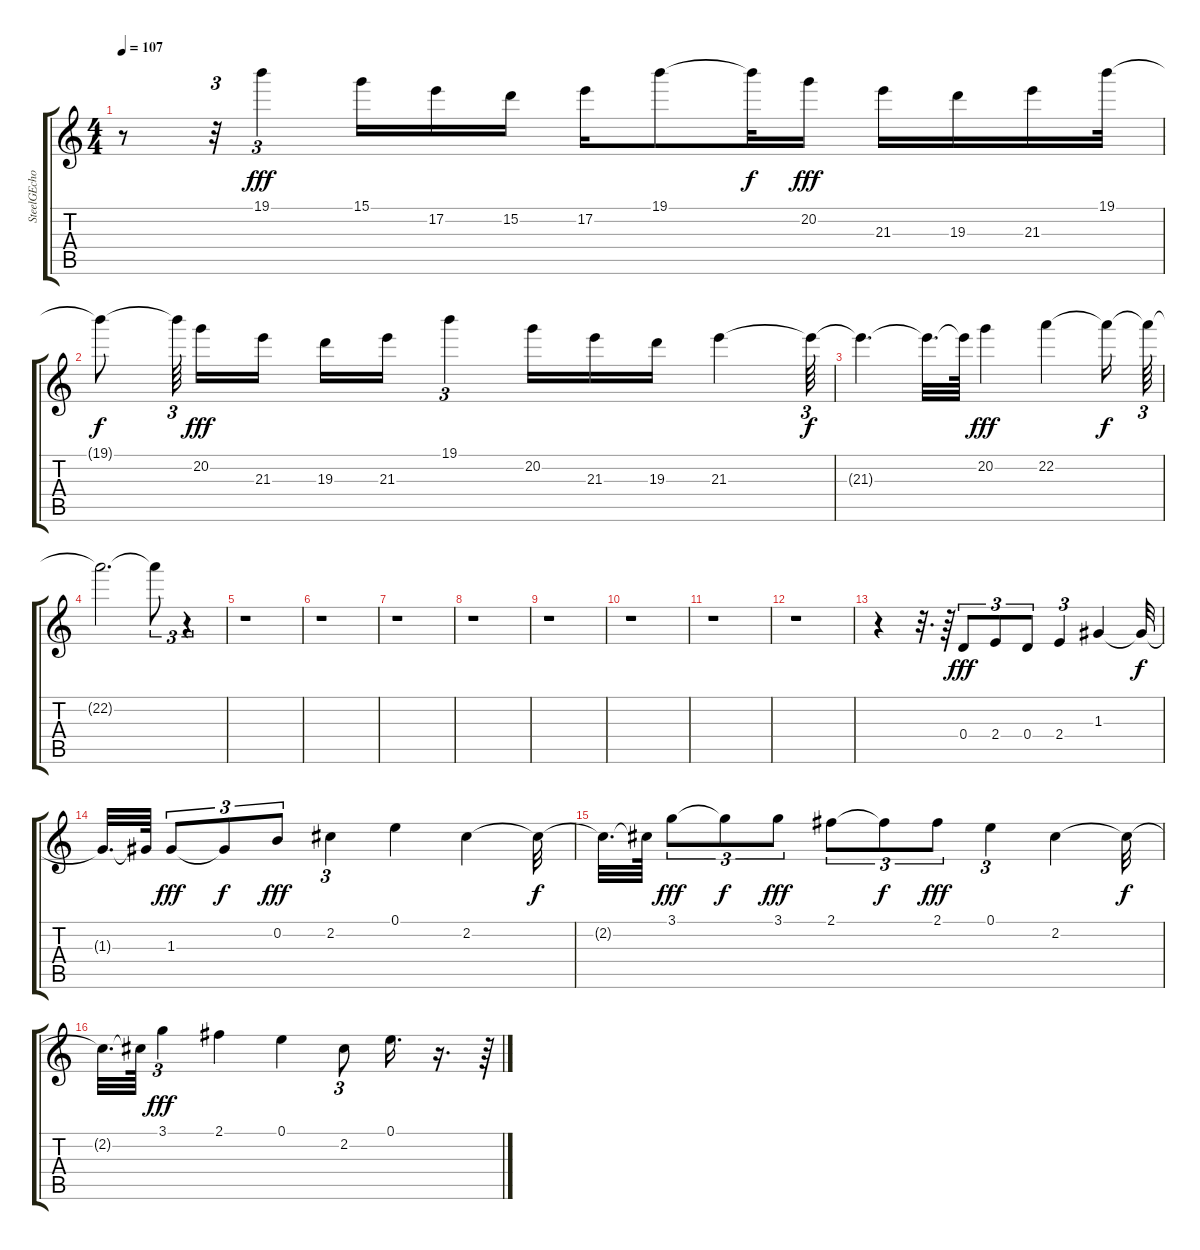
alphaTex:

\track ("SteelGEcho" "SteelGEcho") {instrument acousticguitarsteel}
\staff {score tabs}
\tuning (E4 B3 G3 D3 A2 E2) {hide}
\ts (4 4)
\tempo 107
\clef g2
\ks c
r.8{dy f} r.32{tu (3 2)} 19.1.4{tu (3 2) dy fff} 15.1.16 17.2.16 15.2.16 17.2.16 19.1.8 19.1{t}.32{dy f} 20.2.16{dy fff} 21.3.16 19.3.16 21.3.16 19.1.32 |
19.1{t}.8{dy f} 19.1{t}.64{tu (3 2) beam splitsecondary} 20.2.16{dy fff} 21.3.16 19.3.16 21.3.16 19.1.4{tu (3 2)} 20.2.16 21.3.16 19.3.16 21.3.4 21.3{t}.64{tu (3 2) dy f} |
21.3{t}.4{d} 21.3{t}.32{d} 21.3{t}.64 20.2.4{dy fff} 22.2.4 22.2{t}.16{dy f} 22.2{t}.64{tu (3 2)} |
22.2{t}.2{d} 22.2{t}.8{tu (3 2)} r.4{tu (3 2)} |
r.1 |
r.1 |
r.1 |
r.1 |
r.1 |
r.1 |
r.1 |
r.1 |
r.4 r.32{d} r.64 0.4.8{tu (3 2) dy fff} 2.4.8{tu (3 2)} 0.4.8{tu (3 2)} 2.4.4{tu (3 2)} 1.3.4 1.3{t}.32{dy f} |
1.3{t}.32{d} 1.3{t}.64 1.3.8{tu (3 2) dy fff} 1.3{t}.8{tu (3 2) dy f} 0.2.8{tu (3 2) dy fff} 2.2.4{tu (3 2)} 0.1.4 2.2.4 2.2{t}.32{dy f} |
2.2{t}.32{d} 2.2{t}.64 3.1.8{tu (3 2) dy fff} 3.1{t}.8{tu (3 2) dy f} 3.1.8{tu (3 2) dy fff} 2.1.8{tu (3 2)} 2.1{t}.8{tu (3 2) dy f} 2.1.8{tu (3 2) dy fff} 0.1.4{tu (3 2)} 2.2.4 2.2{t}.32{dy f} |
2.2{t}.32{d} 2.2{t}.64 3.1.4{tu (3 2) dy fff} 2.1.4 0.1.4 2.2.8{tu (3 2)} 0.1.16{d} r.16{d} r.64{tu (3 2)}
